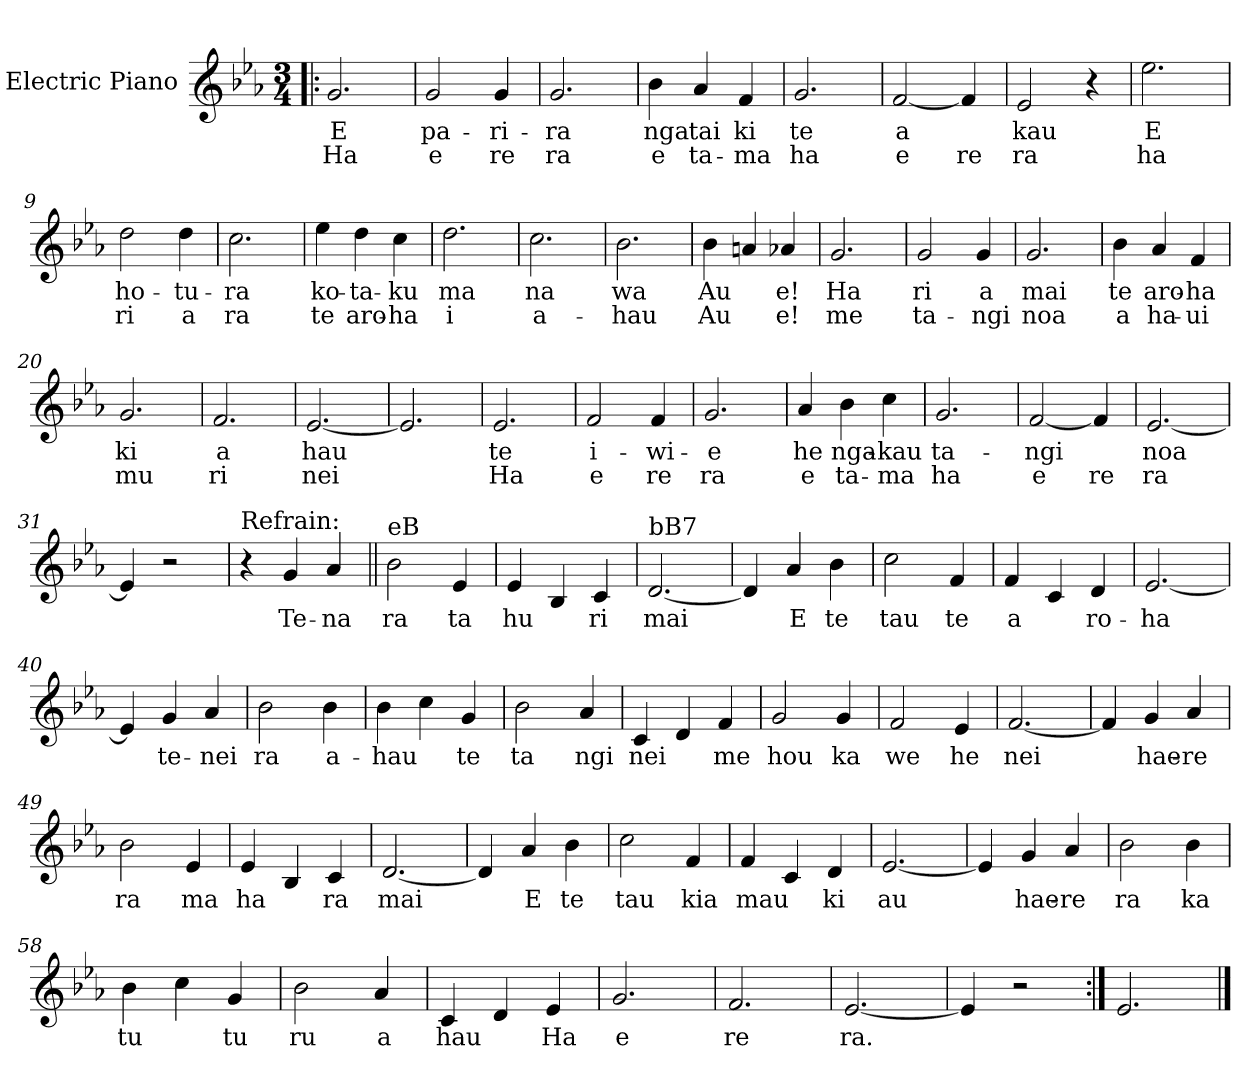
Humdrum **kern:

**kern	**text	**text
*part1	*part1	*part1
*staff1	*staff1	*staff1
*I"Electric Piano	*	*
*I'E.Pno	*	*
*clefG2	*	*
*k[b-e-a-]	*	*
*E-:	*	*
*M3/4	*	*
=1!|:	=1!|:	=1!|:
2.g/	E	Ha
=2	=2	=2
2g/	pa-	e
4g/	-ri-	re
=3	=3	=3
2.g/	-ra	ra
=4	=4	=4
4b-\	nga	e
4a-/	tai	ta-
4f/	ki	-ma
=5	=5	=5
2.g/	te	ha
=6	=6	=6
[2f/	a	-e
4f/]	.	re
=7	=7	=7
2e-/	kau	ra
4r	.	.
=8	=8	=8
2.ee-\	E	ha
=9	=9	=9
2dd\	ho-	ri
4dd\	-tu-	a
=10	=10	=10
2.cc\	-ra	ra
!!LO:LB:g=z
=11	=11	=11
4ee-\	ko-	te
4dd\	-ta-	aro-
4cc\	-ku	-ha
=12	=12	=12
2.dd\	ma	i
=13	=13	=13
2.cc\	na	a-
=14	=14	=14
2.b-\	wa	-hau
=15	=15	=15
4b-\	Au	Au
4an/	.	.
4a-X/	e!	e!
=16	=16	=16
2.g/	Ha	me
=17	=17	=17
2g/	ri	ta-
4g/	a	-ngi
=18	=18	=18
2.g/	mai	noa
=19	=19	=19
4b-\	te	a
4a-/	aro-	ha-
4f/	-ha	-ui
=20	=20	=20
2.g/	ki	mu
!!LO:LB:g=z
=21	=21	=21
2.f/	a	ri
=22	=22	=22
[2.e-/	hau	nei
=23	=23	=23
2.e-/]	.	.
=24	=24	=24
2.e-/	te	Ha
=25	=25	=25
2f/	i-	e
4f/	-wi-	re
=26	=26	=26
2.g/	-e	ra
=27	=27	=27
4a-/	he	e
4b-\	nga-	ta-
4cc\	-kau	-ma
=28	=28	=28
2.g/	ta-	ha
=29	=29	=29
[2f/	-ngi	e
4f/]	.	re
=30	=30	=30
[2.e-/	noa	ra
=31	=31	=31
4e-/]	.	.
2r	.	.
!!LO:LB:g=z
=32	=32	=32
!LO:TX:a:t=Refrain&colon;	!	!
4r	.	.
4g/	Te-	.
4a-/	-na	.
=33||	=33||	=33||
!LO:TX:a:t=eB	!	!
2b-\	ra	.
4e-/	ta	.
=34	=34	=34
4e-/	hu	.
4B-/	.	.
4c/	ri	.
=35	=35	=35
!LO:TX:a:t=bB7	!	!
[2.d/	mai	.
=36	=36	=36
4d/]	.	.
4a-/	E	.
4b-\	te	.
=37	=37	=37
2cc\	tau	.
4f/	te	.
=38	=38	=38
4f/	a	.
4c/	.	.
4d/	ro-	.
=39	=39	=39
[2.e-/	-ha	.
=40	=40	=40
4e-/]	.	.
4g/	te-	.
4a-/	-nei	.
!!LO:LB:g=z
=41	=41	=41
2b-\	ra	.
4b-\	a-	.
=42	=42	=42
4b-\	-hau	.
4cc\	.	.
4g/	te	.
=43	=43	=43
2b-\	ta	.
4a-/	ngi	.
=44	=44	=44
4c/	nei	.
4d/	.	.
4f/	me	.
=45	=45	=45
2g/	hou	.
4g/	ka	.
=46	=46	=46
2f/	we	.
4e-/	he	.
=47	=47	=47
[2.f/	nei	.
=48	=48	=48
4f/]	.	.
4g/	hae-	.
4a-/	-re	.
!!LO:LB:g=z
=49	=49	=49
2b-\	ra	.
4e-/	ma	.
=50	=50	=50
4e-/	ha	.
4B-/	.	.
4c/	ra	.
=51	=51	=51
[2.d/	mai	.
=52	=52	=52
4d/]	.	.
4a-/	E	.
4b-\	te	.
=53	=53	=53
2cc\	tau	.
4f/	kia	.
=54	=54	=54
4f/	mau	.
4c/	.	.
4d/	ki	.
=55	=55	=55
[2.e-/	au	.
=56	=56	=56
4e-/]	.	.
4g/	hae-	.
4a-/	-re	.
=57	=57	=57
2b-\	ra	.
4b-\	ka	.
!!LO:LB:g=z
=58	=58	=58
4b-\	tu	.
4cc\	.	.
4g/	tu	.
=59	=59	=59
2b-\	ru	.
4a-/	a	.
=60	=60	=60
4c/	hau	.
4d/	.	.
4e-/	Ha	.
=61	=61	=61
2.g/	e	.
=62	=62	=62
2.f/	re	.
=63	=63	=63
[2.e-/	ra.	.
=64	=64	=64
4e-/]	.	.
2r	.	.
=65:|!	=65:|!	=65:|!
2.e-/	.	.
==	==	==
*-	*-	*-
